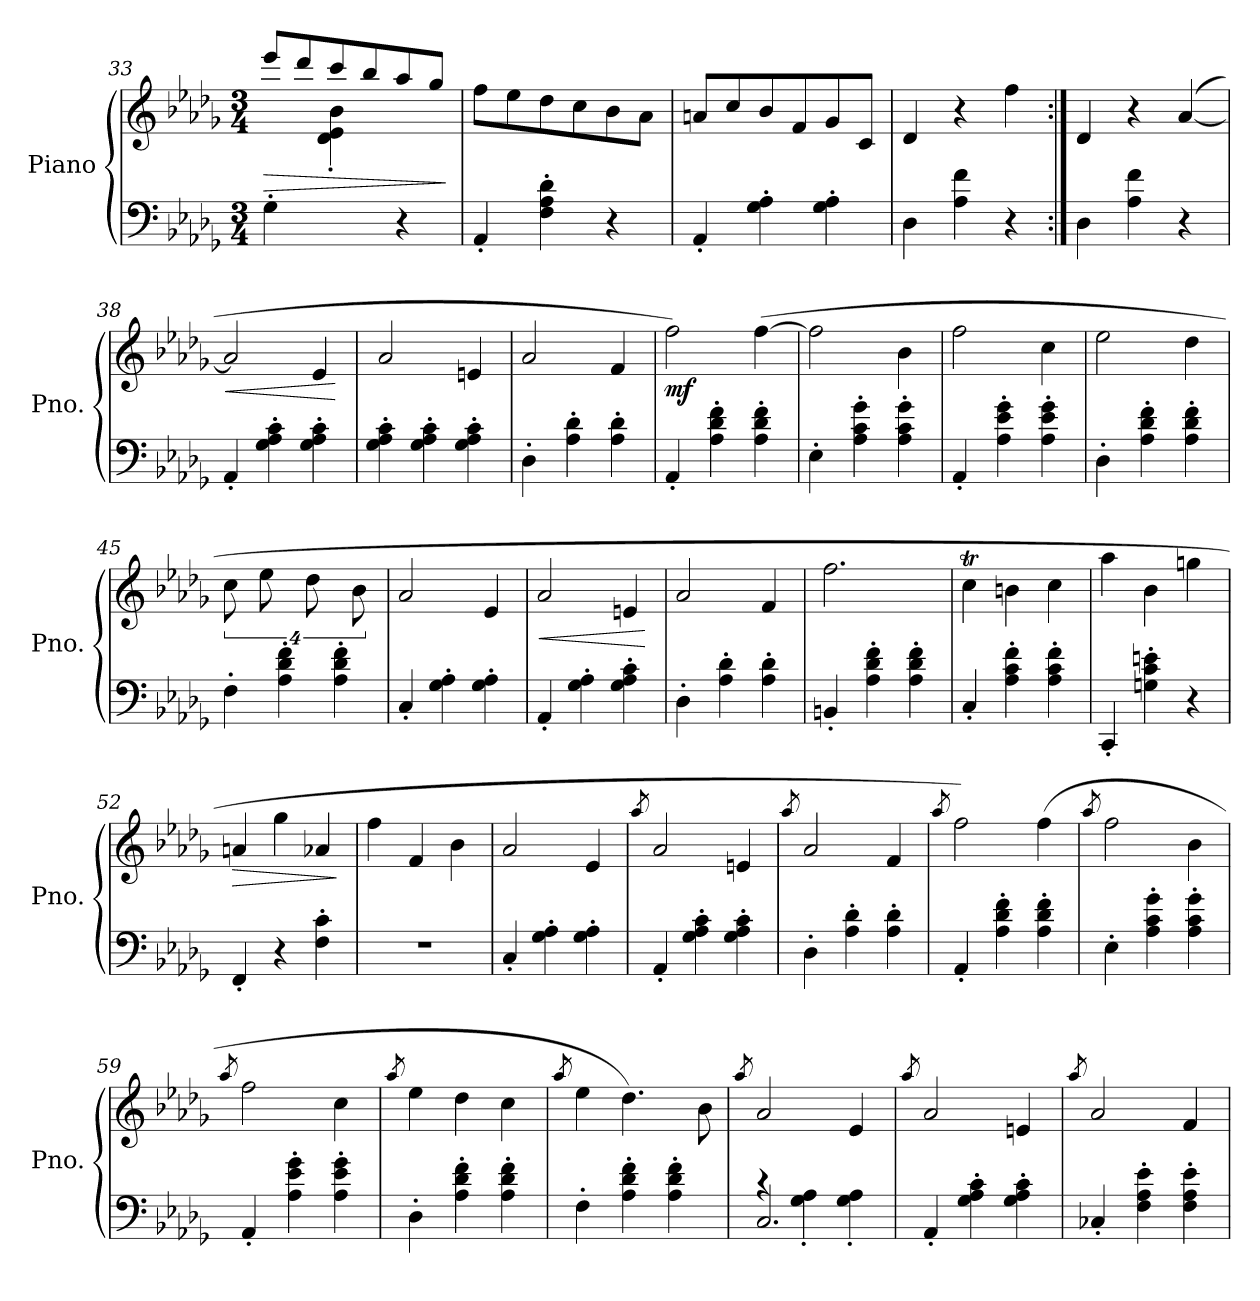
**kern	**kern	**dynam
*part1	*part1	*part1
*staff2	*staff1	*staff1/2
*I"Piano	*	*
*I'Pno.	*	*
!!LO:LB:g=z
*clefF4	*clefG2	*
*k[b-e-a-d-g-]	*k[b-e-a-d-g-]	*
*M3/4	*M3/4	*
=33	=33	=33
!	!	!LO:HP:b
*	*^	*
4G-'\	8eee-/L	4ryy	>
.	8ddd-/	.	.
4ryy	8ccc/	4d-\' 4e-\' 4b-\'	.
.	8bb-/	.	.
4r	8aa-/	4ryy	.
.	8gg-/J	.	.
*	*v	*v	*
.	.	]
=34	=34	=34
4AA-'/	8ff\L	.
.	8ee-\	.
4F\' 4A-\' 4d-\'	8dd-\	.
.	8cc\	.
4r	8b-\	.
.	8a-\J	.
=35	=35	=35
4AA-'/	8an/L	.
.	8cc/	.
4G-\' 4A-\'	8b-/	.
.	8f/	.
4G-\' 4A-\'	8g-/	.
.	8c/J	.
=36	=36	=36
4D-\	4d-/	.
4A-\ 4f\	4r	.
4r	4ff\	.
=37:|!	=37:|!	=37:|!
4D-\	4d-/	.
4A-\ 4f\	4r	.
4r	(>[4a-/	.
=38	=38	=38
!	!	!LO:HP:b
4AA-'/	2a-/]	<
4G-\' 4A-\' 4c\'	.	.
4G-\' 4A-\' 4c\'	4e-/	.
.	.	[
=39	=39	=39
4G-\' 4A-\' 4c\'	2a-/	.
4G-\' 4A-\' 4c\'	.	.
4G-\' 4A-\' 4c\'	4en/	.
=40	=40	=40
4D-'\	2a-/	.
4A-\' 4d-\'	.	.
4A-\' 4d-\'	4f/	.
!!LO:LB:g=z
=41	=41	=41
!	!	!LO:DY:b
4AA-'/	2ff\)	mf
4A-\' 4d-\' 4f\'	.	.
4A-\' 4d-\' 4f\'	(>[4ff\	.
=42	=42	=42
4E-'\	2ff\]	.
4A-\' 4c\' 4g-\'	.	.
4A-\' 4c\' 4g-\'	4b-\	.
=43	=43	=43
4AA-'/	2ff\	.
4A-\' 4e-\' 4g-\'	.	.
4A-\' 4e-\' 4g-\'	4cc\	.
=44	=44	=44
4D-'\	2ee-\	.
4A-\' 4d-\' 4f\'	.	.
4A-\' 4d-\' 4f\'	4dd-\	.
=45	=45	=45
4F'\	16%3cc\	.
.	16%3ee-\	.
4A-\' 4d-\' 4f\'	.	.
.	16%3dd-\	.
4A-\' 4d-\' 4f\'	.	.
.	16%3b-\	.
=46	=46	=46
4C'/	2a-/	.
4G-\' 4A-\'	.	.
4G-\' 4A-\'	4e-/	.
=47	=47	=47
!	!	!LO:HP:b
4AA-'/	2a-/	<
4G-\' 4A-\'	.	.
4G-\' 4A-\' 4c\'	4en/	.
.	.	[
=48	=48	=48
4D-'\	2a-/	.
4A-\' 4d-\'	.	.
4A-\' 4d-\'	4f/	.
=49	=49	=49
4BBn'/	2.ff\	.
4A-\' 4d-\' 4f\'	.	.
4A-\' 4d-\' 4f\'	.	.
=50	=50	=50
4C'/	4cct\	.
4A-\' 4c\' 4f\'	4bn\	.
4A-\' 4c\' 4f\'	4cc\	.
!!LO:LB:g=z
=51	=51	=51
4CC'/	4aa-\	.
4Gn\' 4c\' 4en\'	4b-\	.
4r	4ggn\	.
=52	=52	=52
!	!	!LO:HP:b
4FF'/	4an/	>
4r	4gg-\	.
4F\' 4c\'	4a-X/	.
.	.	]
=53	=53	=53
2.r	4ff\	.
.	4f/	.
.	4b-\	.
=54	=54	=54
4C'/	2a-/	.
4G-\' 4A-\'	.	.
4G-\' 4A-\'	4e-/	.
=55	=55	=55
.	8qaa-/	.
4AA-'/	2a-/	.
4G-\' 4A-\' 4c\'	.	.
4G-\' 4A-\' 4c\'	4en/	.
=56	=56	=56
.	8qaa-/	.
4D-'\	2a-/	.
4A-\' 4d-\'	.	.
4A-\' 4d-\'	4f/	.
=57	=57	=57
.	8qaa-/	.
4AA-'/	2ff\)	.
4A-\' 4d-\' 4f\'	.	.
4A-\' 4d-\' 4f\'	(>4ff\	.
=58	=58	=58
.	8qaa-/	.
4E-'\	2ff\	.
4A-\' 4c\' 4g-\'	.	.
4A-\' 4c\' 4g-\'	4b-\	.
=59	=59	=59
.	8qaa-/	.
4AA-'/	2ff\	.
4A-\' 4e-\' 4g-\'	.	.
4A-\' 4e-\' 4g-\'	4cc\	.
!!LO:PB:g=z
=60	=60	=60
.	8qaa-/	.
4D-'\	4ee-\	.
4A-\' 4d-\' 4f\'	4dd-\	.
4A-\' 4d-\' 4f\'	4cc\	.
=61	=61	=61
.	8qaa-/	.
4F'\	4ee-\	.
4A-\' 4d-\' 4f\'	4.dd-\)	.
4A-\' 4d-\' 4f\'	.	.
.	8b-\	.
=62	=62	=62
.	8qaa-/	.
*^	*	*
2.C/	4rc	2a-/	.
.	4G-\' 4A-\'	.	.
.	4G-\' 4A-\'	4e-/	.
*v	*v	*	*
=63	=63	=63
.	8qaa-/	.
4AA-'/	2a-/	.
4G-\' 4A-\' 4c\'	.	.
4G-\' 4A-\' 4c\'	4en/	.
=64	=64	=64
.	8qaa-/	.
4C-X'/	2a-/	.
4F\' 4A-\' 4e-\'	.	.
4F\' 4A-\' 4e-\'	4f/	.
=	=	=
*-	*-	*-
